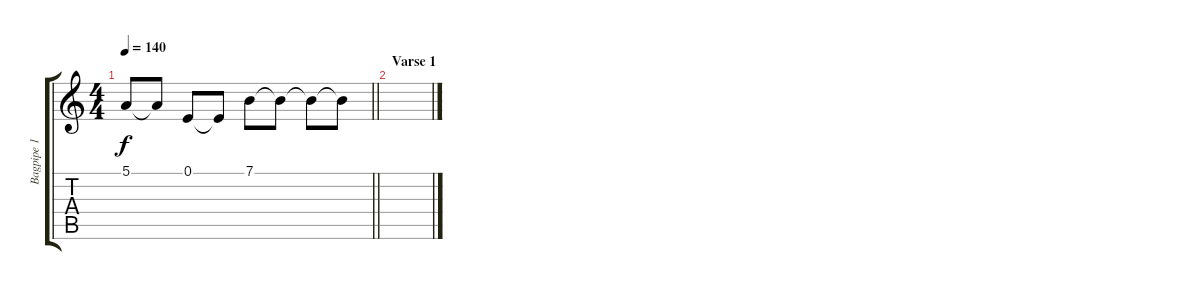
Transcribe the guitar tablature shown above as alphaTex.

\track ("Bagpipe 1" "Bagpipe 1") {instrument bagpipe}
\staff {score tabs}
\tuning (E4 B3 G3 D3 A2 E2) {hide}
\ts (4 4)
\tempo 140
\clef g2
\barLineRight lightlight
\ks c
5.1.8{dy f} 5.1{t}.8 0.1.8 0.1{t}.8 7.1.8 7.1{t}.8 7.1{t}.8 7.1{t}.8 |
\section ("" "Varse 1")
